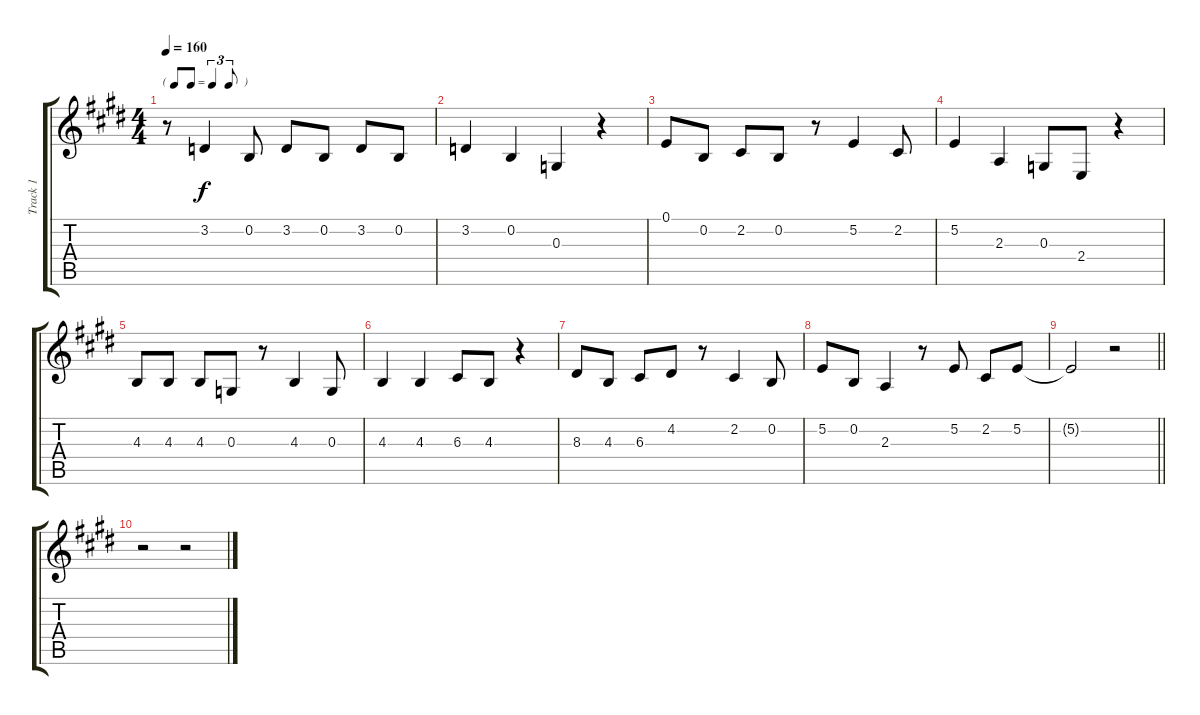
\track ("Track 1" "Track 1") {instrument tenorsax}
\staff {score tabs}
\tuning (E4 B3 G3 D3 A2 E2) {hide}
\ts (4 4)
\tf triplet8th
\tempo 160
\clef g2
\ks e
r.8{dy f} 3.2.4 0.2.8 3.2.8 0.2.8 3.2.8 0.2.8 |
3.2.4 0.2.4 0.3.4 r.4 |
0.1.8 0.2.8 2.2.8 0.2.8 r.8 5.2.4 2.2.8 |
5.2.4 2.3.4 0.3.8 2.4.8 r.4 |
4.3.8 4.3.8 4.3.8 0.3.8 r.8 4.3.4 0.3.8 |
4.3.4 4.3.4 6.3.8 4.3.8 r.4 |
8.3.8 4.3.8 6.3.8 4.2.8 r.8 2.2.4 0.2.8 |
5.2.8 0.2.8 2.3.4 r.8 5.2.8 2.2.8 5.2.8 |
\barLineRight lightlight
5.2{t}.2 r.2 |
r.2 r.2
